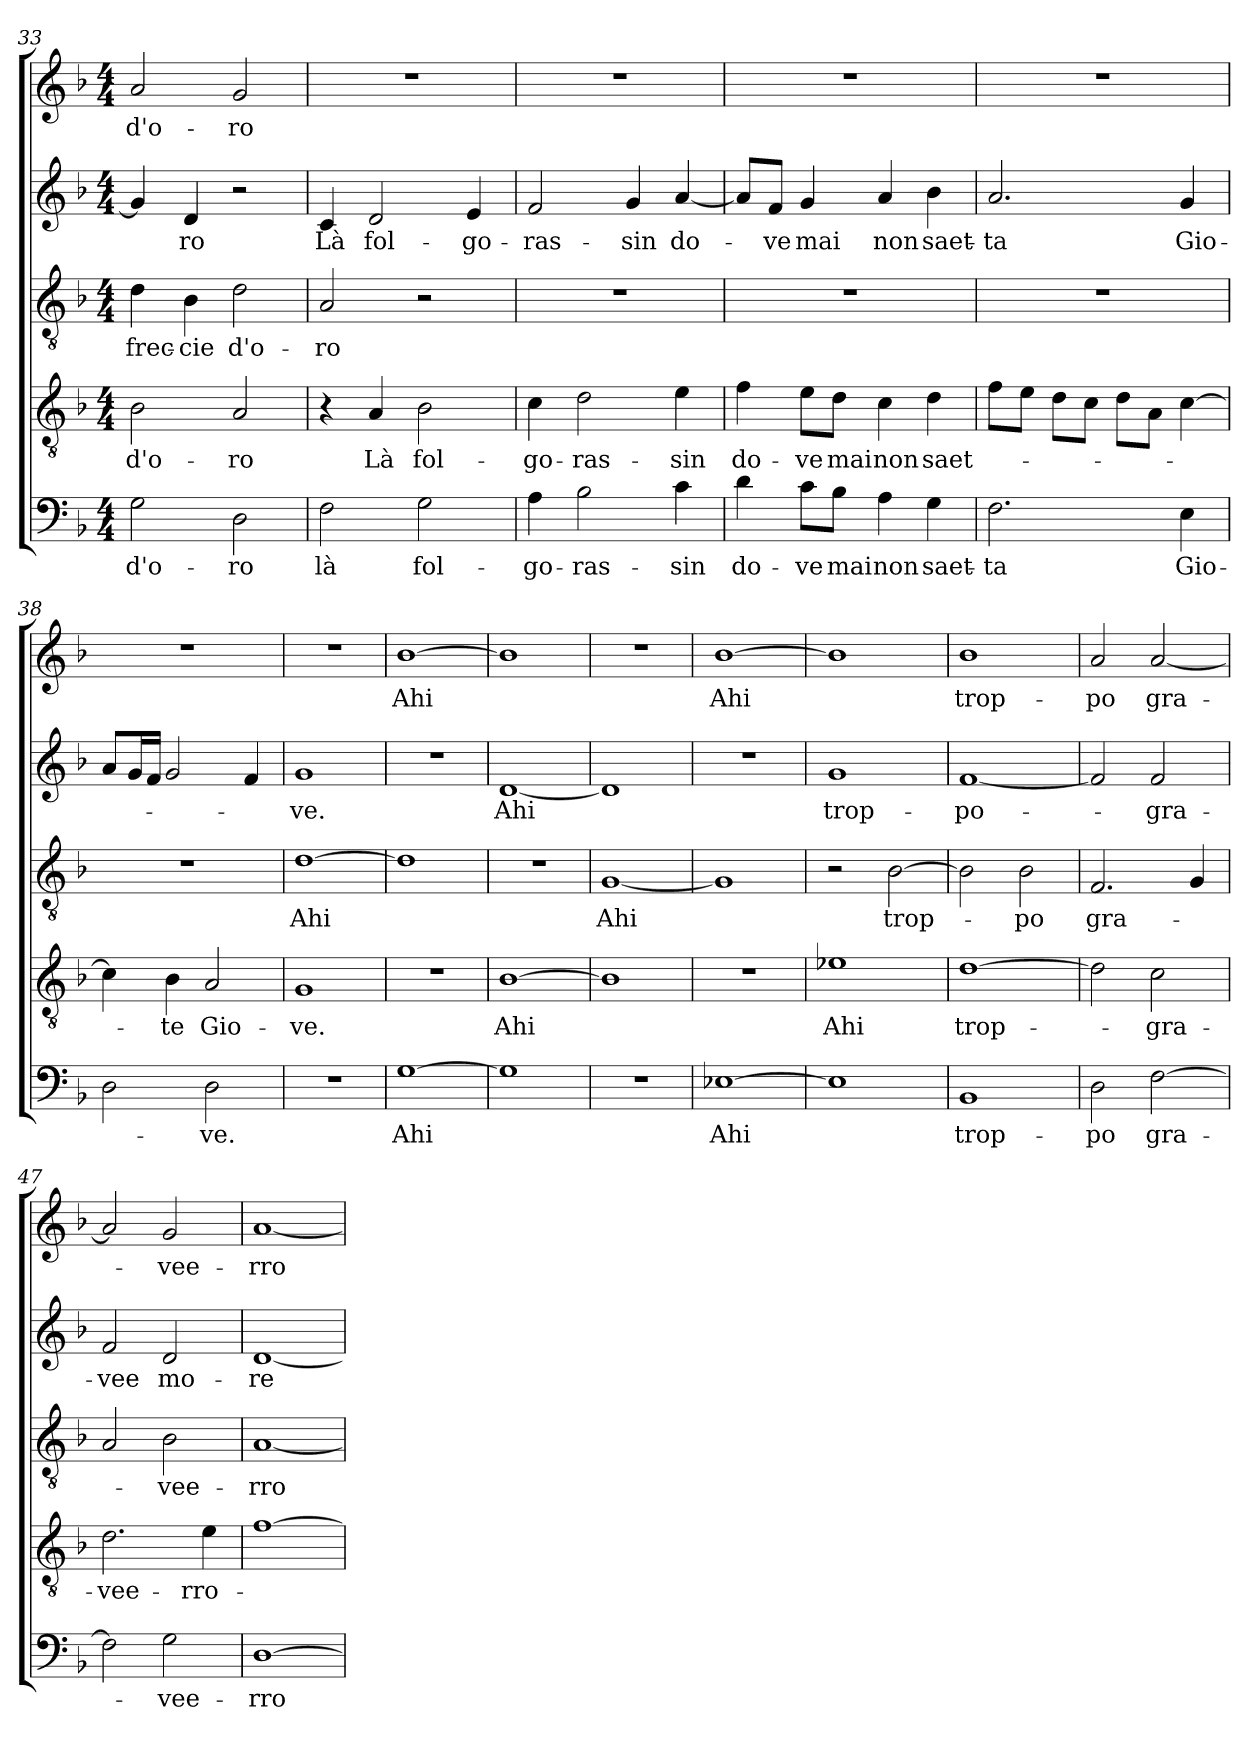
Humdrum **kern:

**kern	**text	**kern	**text	**kern	**text	**kern	**text	**kern	**text
*part5	*part5	*part4	*part4	*part3	*part3	*part2	*part2	*part1	*part1
*staff5	*staff5	*staff4	*staff4	*staff3	*staff3	*staff2	*staff2	*staff1	*staff1
*clefF4	*	*clefGv2	*	*clefGv2	*	*clefG2	*	*clefG2	*
*k[b-]	*	*k[b-]	*	*k[b-]	*	*k[b-]	*	*k[b-]	*
*M4/4	*	*M4/4	*	*M4/4	*	*M4/4	*	*M4/4	*
=33	=33	=33	=33	=33	=33	=33	=33	=33	=33
2G\	d'o-	2B-\	d'o-	4d\	frec-	4g/]	.	2a/	d'o-
.	.	.	.	4B-\	cie	4d/	ro	.	.
2D\	ro	2A/	ro	2d\	d'o-	2r	.	2g/	ro
=34	=34	=34	=34	=34	=34	=34	=34	=34	=34
2F\	là	4r	.	2A/	ro	4c/	Là	1r	.
.	.	4A/	Là	.	.	2d/	fol-	.	.
2G\	fol-	2B-\	fol-	2r	.	.	.	.	.
.	.	.	.	.	.	4e/	go-	.	.
=35	=35	=35	=35	=35	=35	=35	=35	=35	=35
4A\	go-	4c\	go-	1r	.	2f/	ras-	1r	.
2B-\	ras-	2d\	ras-	.	.	.	.	.	.
.	.	.	.	.	.	4g/	sin	.	.
4c\	sin	4e\	sin	.	.	[4a/	do-	.	.
=36	=36	=36	=36	=36	=36	=36	=36	=36	=36
4d\	do-	4f\	do-	1r	.	8a/L]	.	1r	.
.	.	.	.	.	.	8f/J	ve	.	.
8c\L	ve	8e\L	ve	.	.	4g/	mai	.	.
8B-\J	mai	8d\J	mai	.	.	.	.	.	.
4A\	non	4c\	non	.	.	4a/	non	.	.
4G\	saet-	4d\	saet-	.	.	4b-\	saet-	.	.
=37	=37	=37	=37	=37	=37	=37	=37	=37	=37
2.F\	ta	8f\L	.	1r	.	2.a/	ta	1r	.
.	.	8e\J	.	.	.	.	.	.	.
.	.	8d\L	.	.	.	.	.	.	.
.	.	8c\J	.	.	.	.	.	.	.
.	.	8d\L	.	.	.	.	.	.	.
.	.	8A\J	.	.	.	.	.	.	.
4E\	Gio-	[4c\	.	.	.	4g/	Gio-	.	.
=38	=38	=38	=38	=38	=38	=38	=38	=38	=38
2D\	.	4c\]	.	1r	.	8a/L	.	1r	.
.	.	.	.	.	.	16g/L	.	.	.
.	.	.	.	.	.	16f/JJ	.	.	.
.	.	4B-\	te	.	.	2g/	.	.	.
2D\	ve.	2A/	Gio-	.	.	.	.	.	.
.	.	.	.	.	.	4f/	.	.	.
=39	=39	=39	=39	=39	=39	=39	=39	=39	=39
1r	.	1G/	ve.	[1d\	Ahi	1g/	ve.	1r	.
=40	=40	=40	=40	=40	=40	=40	=40	=40	=40
[1G\	Ahi	1r	.	1d\]	.	1r	.	[1b-\	Ahi
=41	=41	=41	=41	=41	=41	=41	=41	=41	=41
1G\]	.	[1B-\	Ahi	1r	.	[1d/	Ahi	1b-\]	.
=42	=42	=42	=42	=42	=42	=42	=42	=42	=42
1r	.	1B-\]	.	[1G/	Ahi	1d/]	.	1r	.
=43	=43	=43	=43	=43	=43	=43	=43	=43	=43
[1E-X\	Ahi	1r	.	1G/]	.	1r	.	[1b-\	Ahi
=44	=44	=44	=44	=44	=44	=44	=44	=44	=44
1E-\]	.	1e-X\	Ahi	2r	.	1g/	trop-	1b-\]	.
.	.	.	.	[2B-\	trop-	.	.	.	.
=45	=45	=45	=45	=45	=45	=45	=45	=45	=45
1BB-/	trop-	[1d\	trop-	2B-\]	.	[1f/	po-	1b-\	trop-
.	.	.	.	2B-\	po	.	.	.	.
=46	=46	=46	=46	=46	=46	=46	=46	=46	=46
2D\	po	2d\]	.	2.F/	gra-	2f/]	.	2a/	po
[2F\	gra-	2c\	gra-	.	.	2f/	gra-	[2a/	gra-
.	.	.	.	4G/	.	.	.	.	.
=47	=47	=47	=47	=47	=47	=47	=47	=47	=47
2F\]	.	2.d\	vee-	2A/	.	2f/	vee	2a/]	.
2G\	vee-	.	.	2B-\	vee-	2d/	mo-	2g/	vee-
.	.	4e\	rro-	.	.	.	.	.	.
=48	=48	=48	=48	=48	=48	=48	=48	=48	=48
[1D\	rro-	[1f\	.	[1A/	rro-	[1d/	re-	[1a/	rro-
=	=	=	=	=	=	=	=	=	=
*-	*-	*-	*-	*-	*-	*-	*-	*-	*-
